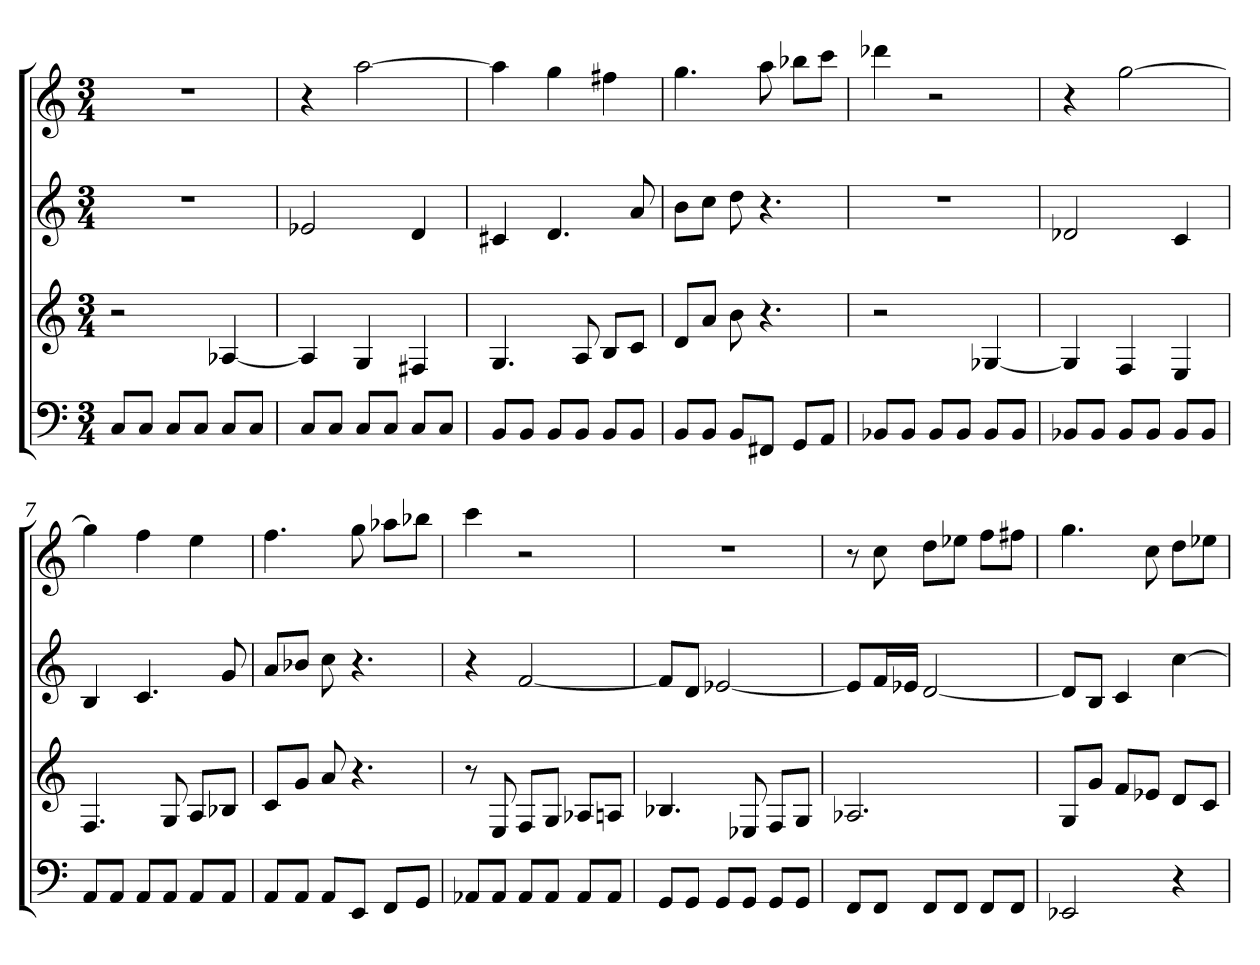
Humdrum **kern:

**kern	**kern	**kern	**kern
*part4	*part3	*part2	*part1
*staff4	*staff3	*staff2	*staff1
*k[]	*k[]	*k[]	*k[]
*C:	*C:	*C:	*C:
*M3/4	*M3/4	*M3/4	*M3/4
=	=	=	=
8CL	2r	2.r	2.r
8CJ	.	.	.
8CL	.	.	.
8CJ	.	.	.
8CL	[4A-X	.	.
8CJ	.	.	.
=2	=2	=2	=2
8CL	4A-]	2e-X	4r
8CJ	.	.	.
8CL	4G	.	[2aa
8CJ	.	.	.
8CL	4F#X	4d	.
8CJ	.	.	.
=3	=3	=3	=3
8BBL	4.G	4c#X	4aa]
8BBJ	.	.	.
8BBL	.	4.d	4gg
8BBJ	8A	.	.
8BBL	8BL	.	4ff#X
8BBJ	8cJ	8a	.
=4	=4	=4	=4
8BBL	8dL	8bL	4.gg
8BBJ	8aJ	8ccJ	.
8BBL	8b	8dd	.
8FF#XJ	4.r	4.r	8aa
8GGL	.	.	8bb-XL
8AAJ	.	.	8cccJ
=5	=5	=5	=5
8BB-XL	2r	2.r	4ddd-X
8BB-J	.	.	.
8BB-L	.	.	2r
8BB-J	.	.	.
8BB-L	[4G-X	.	.
8BB-J	.	.	.
=6	=6	=6	=6
8BB-XL	4G-]	2d-X	4r
8BB-J	.	.	.
8BB-L	4F	.	[2gg
8BB-J	.	.	.
8BB-L	4E	4c	.
8BB-J	.	.	.
=7	=7	=7	=7
8AAL	4.F	4B	4gg]
8AAJ	.	.	.
8AAL	.	4.c	4ff
8AAJ	8G	.	.
8AAL	8AL	.	4ee
8AAJ	8B-XJ	8g	.
=8	=8	=8	=8
8AAL	8cL	8aL	4.ff
8AAJ	8gJ	8b-XJ	.
8AAL	8a	8cc	.
8EEJ	4.r	4.r	8gg
8FFL	.	.	8aa-XL
8GGJ	.	.	8bb-XJ
=9	=9	=9	=9
8AA-XL	8r	4r	4ccc
8AA-J	8E	.	.
8AA-L	8FL	[2f	2r
8AA-J	8GJ	.	.
8AA-L	8A-XL	.	.
8AA-J	8AnJ	.	.
=10	=10	=10	=10
8GGL	4.B-X	8fL]	2.r
8GGJ	.	8dJ	.
8GGL	.	[2e-X	.
8GGJ	8E-X	.	.
8GGL	8FL	.	.
8GGJ	8GJ	.	.
=11	=11	=11	=11
8FFL	2.A-X	8e-L]	8r
8FFJ	.	16fL	8cc
.	.	16e-XJJ	.
8FFL	.	[2d	8ddL
8FFJ	.	.	8ee-XJ
8FFL	.	.	8ffL
8FFJ	.	.	8ff#XJ
=12	=12	=12	=12
2EE-X	8GL	8dL]	4.gg
.	8gJ	8BJ	.
.	8fL	4c	.
.	8e-XJ	.	8cc
4r	8dL	[4cc	8ddL
.	8cJ	.	8ee-XJ
=	=	=	=
*-	*-	*-	*-
